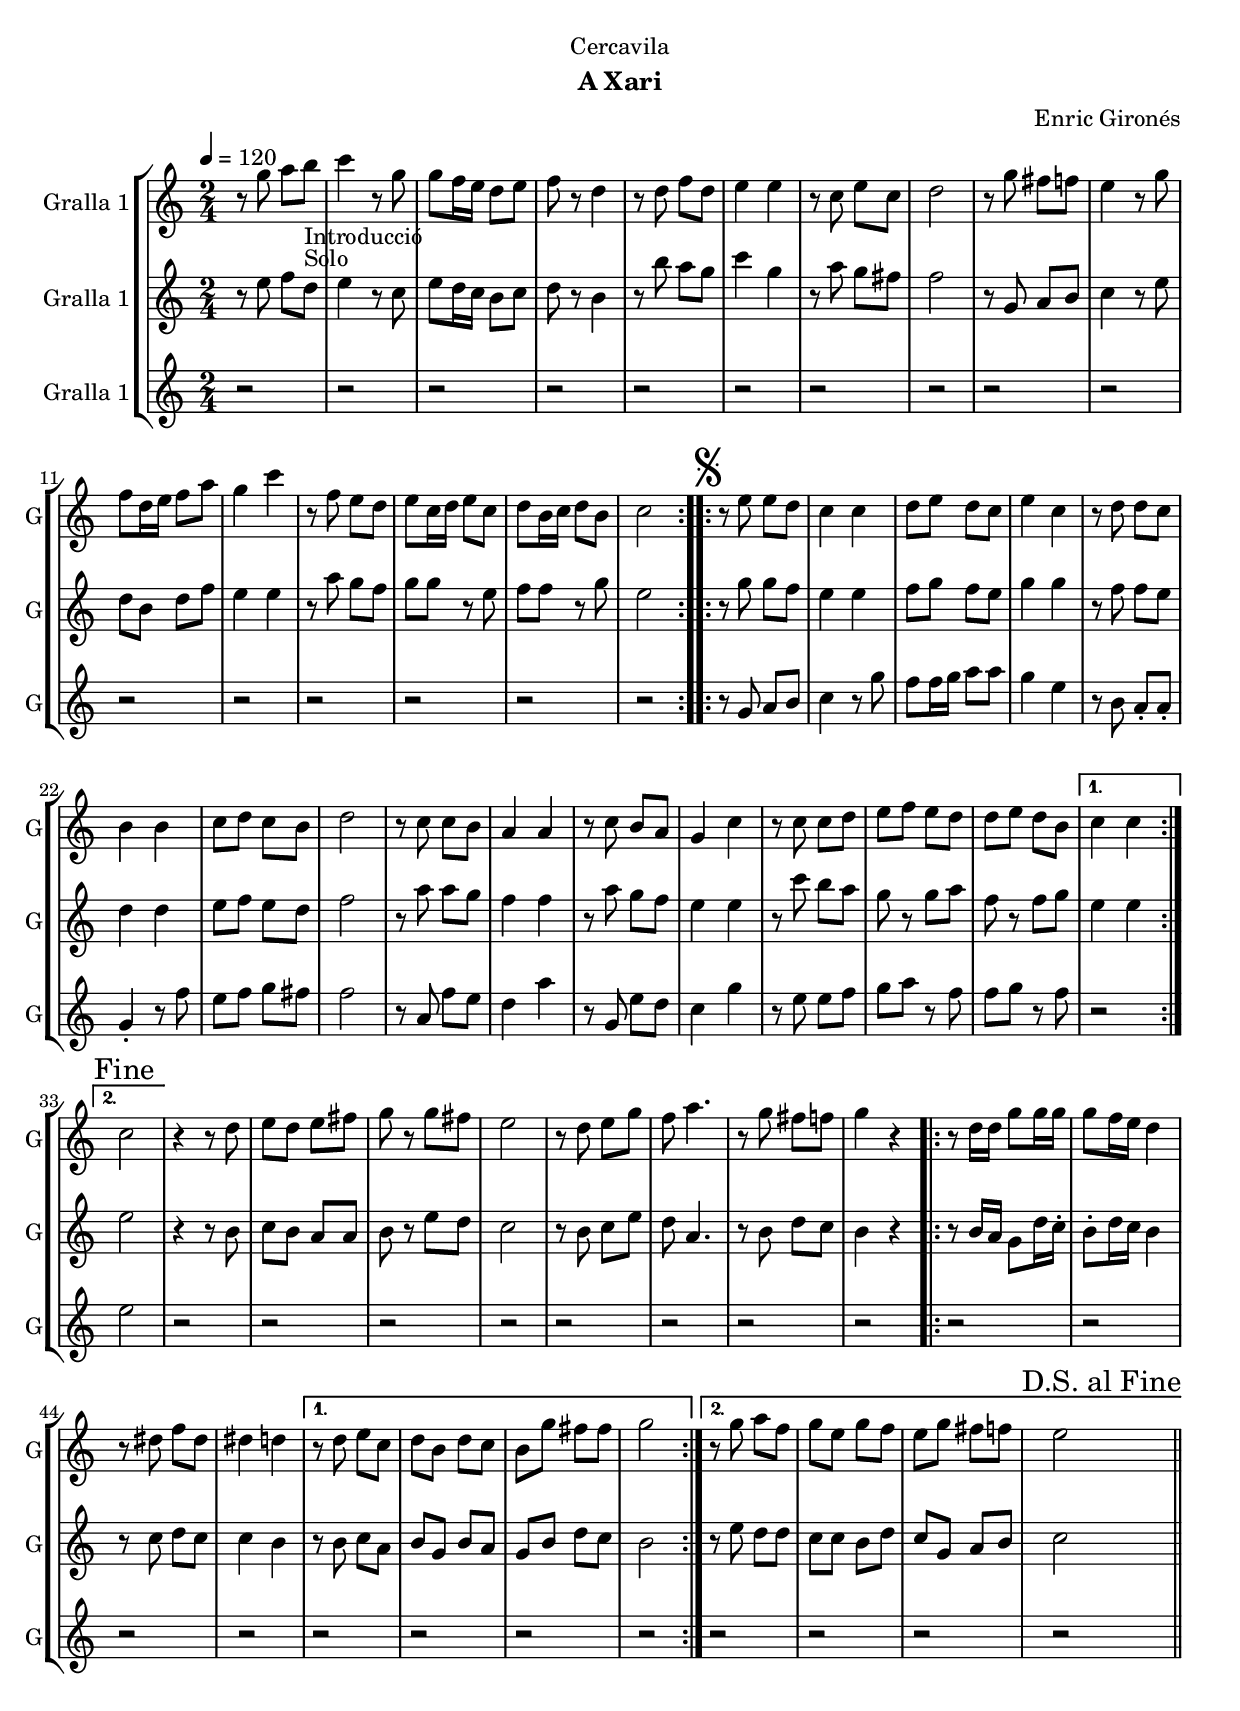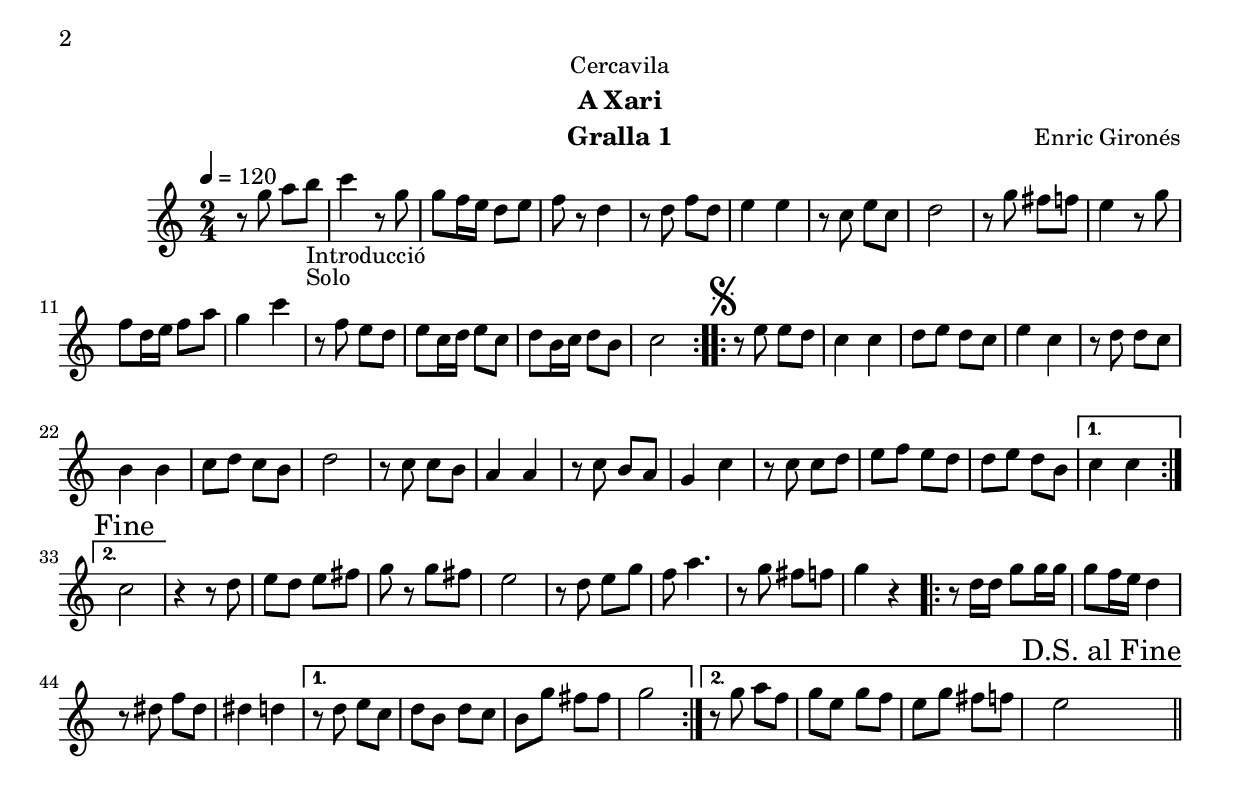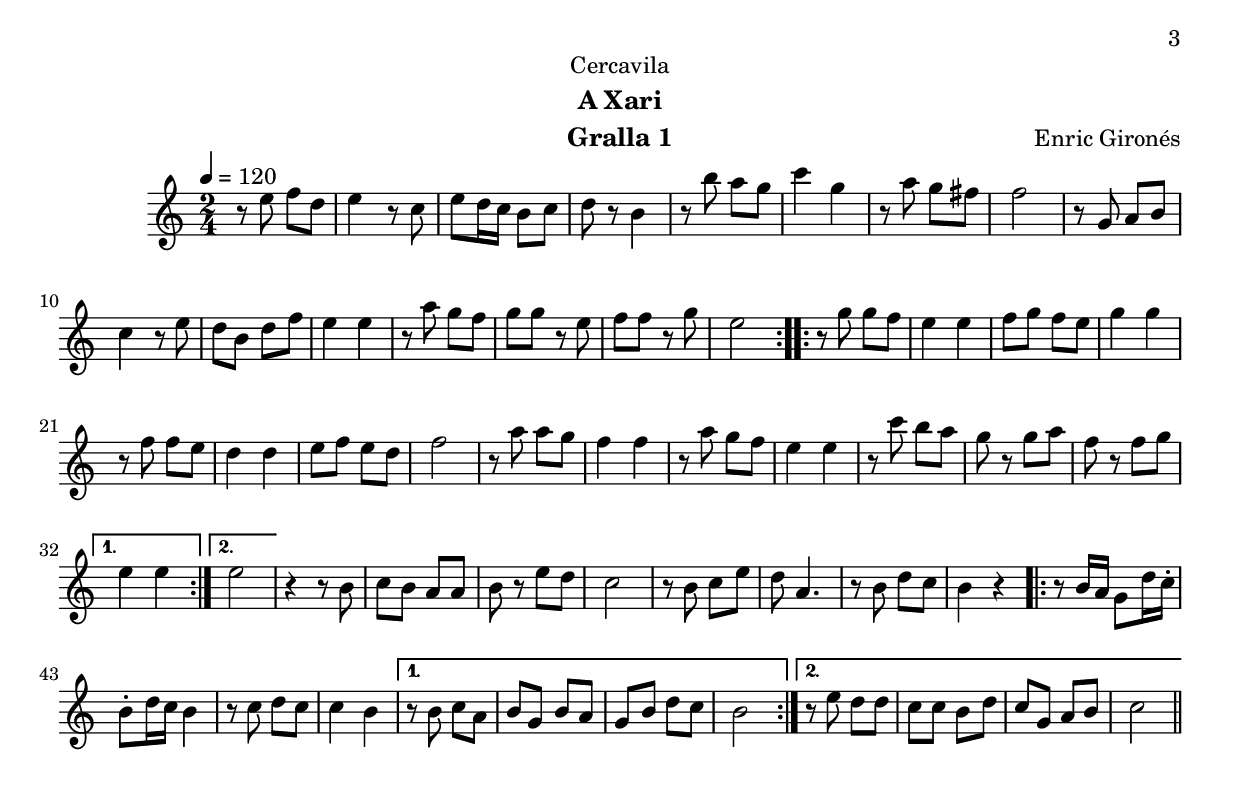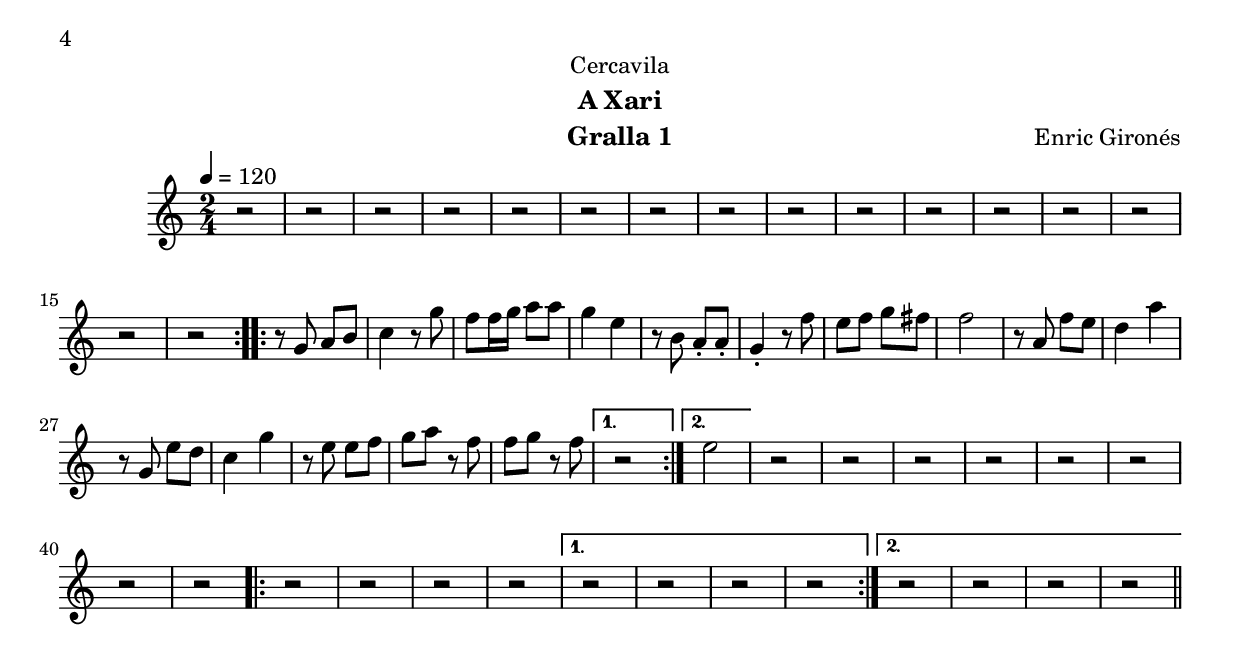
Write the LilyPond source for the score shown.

\version "2.22.1"

\header {
  dedication="Cercavila"
  title=""
  subtitle="A Xari"
  subsubtitle=""
  poet=""
  meter=""
  piece=""
  composer="Enric Gironés"
  arranger=""
  opus=""
  instrument=""
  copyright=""
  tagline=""
}

liniaroAa =
\relative g''
{
  \tempo 4=120
  \clef treble
  \key c \major
  \time 2/4
  \repeat volta 2 { r8 g a b _"Introducció" _"Solo"  |
  c4 r8 g  |
  g8 f16 e d8 e  |
  f8 r d4  |
  %05
  r8 d f d  |
  e4 e  |
  r8 c e c  |
  d2  |
  r8 g fis f  |
  %10
  e4 r8 g  |
  f8 d16 e f8 a  |
  g4 c  |
  r8 f, e d  |
  e8 c16 d e8 c  |
  %15
  d8 b16 c d8 b  |
  c2  | }
  \repeat volta 2 { \mark \markup {\musicglyph #"scripts.segno"} r8 e e  d  |
  c4 c  |
  d8 e d c  |
  %20
  e4 c  |
  r8 d d c  |
  b4 b  |
  c8 d c b  |
  d2  |
  %25
  r8 c c b  |
  a4 a  |
  r8 c b a  |
  g4 c  |
  r8 c c d  |
  %30
  e8 f e d  |
  d8 e d b }
  \alternative { { c4 c }
  { \mark "Fine" c2 } }
  r4 r8  d   |
  %35
  e8 d e fis  |
  g8 r g fis  |
  e2  |
  r8 d e g  |
  f8 a4.  |
  %40
  r8 g fis f  |
  g4 r  |
  \repeat volta 2 { r8 d16 d g8 g16 g  |
  g8 f16 e d4  |
  r8 dis f dis  |
  %45
  dis4 d }
  \alternative { { r8 d e c  |
  d8 b d c  |
  b8 g' fis fis  |
  g2 }
  %50
  { r8 g a f  |
  g8 e g f  |
  e8 g fis f  |
  \mark "D.S. al Fine" e2 } } \bar "||"
}

liniaroAb =
\relative e''
{
  \tempo 4=120
  \clef treble
  \key c \major
  \time 2/4
  \repeat volta 2 { r8 e f d  |
  e4 r8 c  |
  e8 d16 c b8 c  |
  d8 r b4  |
  %05
  r8 b' a g  |
  c4 g  |
  r8 a g fis  |
  f2  |
  r8 g, a b  |
  %10
  c4 r8 e  |
  d8 b d f  |
  e4 e  |
  r8 a g f  |
  g8 g r e  |
  %15
  f8 f r g  |
  e2  | }
  \repeat volta 2 { r8 g g f  |
  e4 e  |
  f8 g f e  |
  %20
  g4 g  |
  r8 f f e  |
  d4 d  |
  e8 f e d  |
  f2  |
  %25
  r8 a a g  |
  f4 f  |
  r8 a g f  |
  e4 e  |
  r8 c' b a  |
  %30
  g8 r g a  |
  f8 r f g }
  \alternative { { e4 e }
  { e2 } }
  r4 r8 b  |
  %35
  c8 b a a  |
  b8 r e d  |
  c2  |
  r8 b c e  |
  d8 a4.  |
  %40
  r8 b d c  |
  b4 r  |
  \repeat volta 2 { r8 b16 a g8 d'16 c -.  |
  b8 -. d16 c b4  |
  r8 c d c  |
  %45
  c4 b }
  \alternative { { r8 b c a  |
  b8 g b a  |
  g8 b d c  |
  b2 }
  %50
  { r8 e d d  |
  c8 c b d  |
  c8 g a b  |
  c2 } } \bar "||"
}

liniaroAc =
\relative g'
{
  \tempo 4=120
  \clef treble
  \key c \major
  \time 2/4
  \repeat volta 2 { r2  |
  r2  |
  r2  |
  r2  |
  %05
  r2  |
  r2  |
  r2  |
  r2  |
  r2  |
  %10
  r2  |
  r2  |
  r2  |
  r2  |
  r2  |
  %15
  r2  |
  r2  | }
  \repeat volta 2 { r8 g a b  |
  c4 r8 g'  |
  f8 f16 g a8 a  |
  %20
  g4 e  |
  r8 b a -. a -.  |
  g4 -. r8 f'  |
  e8 f g fis  |
  f2  |
  %25
  r8 a, f' e  |
  d4 a'  |
  r8 g, e' d  |
  c4 g'  |
  r8 e e f  |
  %30
  g8 a r f  |
  f8 g r f }
  \alternative { { r2 }
  { e2 } }
  r2  |
  %35
  r2  |
  r2  |
  r2  |
  r2  |
  r2  |
  %40
  r2  |
  r2  |
  \repeat volta 2 { r2  |
  r2  |
  r2  |
  %45
  r2 }
  \alternative { { r2  |
  r2  |
  r2  |
  r2 }
  %50
  { r2  |
  r2  |
  r2  |
  r2 } } \bar "||"
}

\bookpart {
  \score {
    \new StaffGroup {
      \override Score.RehearsalMark #'self-alignment-X = #LEFT
      <<
        \new Staff \with {instrumentName = #"Gralla 1" shortInstrumentName = #"G"} \liniaroAa
        \new Staff \with {instrumentName = #"Gralla 1" shortInstrumentName = #"G"} \liniaroAb
        \new Staff \with {instrumentName = #"Gralla 1" shortInstrumentName = #"G"} \liniaroAc
      >>
    }
    \layout {}
  }
  \score { \unfoldRepeats
    \new StaffGroup {
      \override Score.RehearsalMark #'self-alignment-X = #LEFT
      <<
        \new Staff \with {instrumentName = #"Gralla 1" shortInstrumentName = #"G"} \liniaroAa
        \new Staff \with {instrumentName = #"Gralla 1" shortInstrumentName = #"G"} \liniaroAb
        \new Staff \with {instrumentName = #"Gralla 1" shortInstrumentName = #"G"} \liniaroAc
      >>
    }
    \midi {
      \set Staff.midiInstrument = "oboe"
      \set DrumStaff.midiInstrument = "drums"
    }
  }
}

\bookpart {
  \header {instrument="Gralla 1"}
  \score {
    \new StaffGroup {
      \override Score.RehearsalMark #'self-alignment-X = #LEFT
      <<
        \new Staff \liniaroAa
      >>
    }
    \layout {}
  }
  \score { \unfoldRepeats
    \new StaffGroup {
      \override Score.RehearsalMark #'self-alignment-X = #LEFT
      <<
        \new Staff \liniaroAa
      >>
    }
    \midi {
      \set Staff.midiInstrument = "oboe"
      \set DrumStaff.midiInstrument = "drums"
    }
  }
}

\bookpart {
  \header {instrument="Gralla 1"}
  \score {
    \new StaffGroup {
      \override Score.RehearsalMark #'self-alignment-X = #LEFT
      <<
        \new Staff \liniaroAb
      >>
    }
    \layout {}
  }
  \score { \unfoldRepeats
    \new StaffGroup {
      \override Score.RehearsalMark #'self-alignment-X = #LEFT
      <<
        \new Staff \liniaroAb
      >>
    }
    \midi {
      \set Staff.midiInstrument = "oboe"
      \set DrumStaff.midiInstrument = "drums"
    }
  }
}

\bookpart {
  \header {instrument="Gralla 1"}
  \score {
    \new StaffGroup {
      \override Score.RehearsalMark #'self-alignment-X = #LEFT
      <<
        \new Staff \liniaroAc
      >>
    }
    \layout {}
  }
  \score { \unfoldRepeats
    \new StaffGroup {
      \override Score.RehearsalMark #'self-alignment-X = #LEFT
      <<
        \new Staff \liniaroAc
      >>
    }
    \midi {
      \set Staff.midiInstrument = "oboe"
      \set DrumStaff.midiInstrument = "drums"
    }
  }
}

